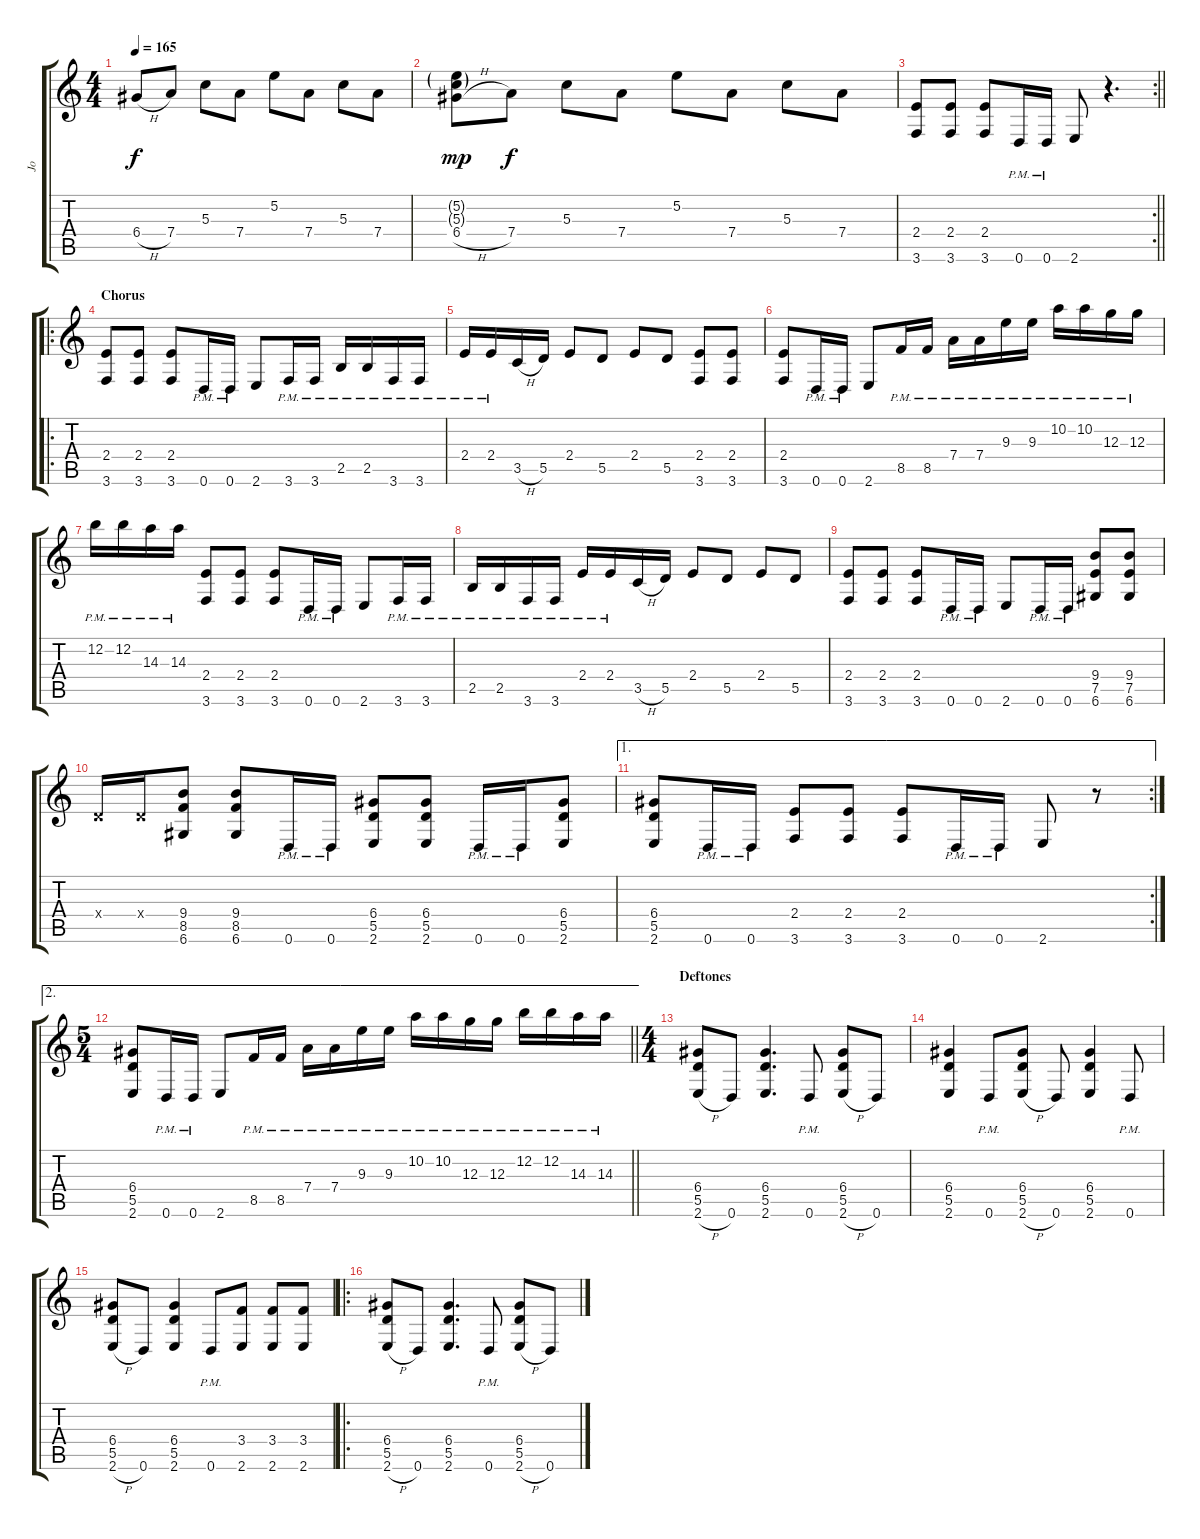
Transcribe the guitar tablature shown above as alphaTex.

\track ("Jo" "Jo") {instrument electricguitarjazz}
\staff {score tabs}
\tuning (E4 B3 G3 D3 A2 D2) {hide}
\ts (4 4)
\tempo 165
\clef g2
\ks c
6.4{h}.8{dy f} 7.4.8 5.3.8 7.4.8 5.2.8 7.4.8 5.3.8 7.4.8 |
(5.2{g} 5.3{g} 6.4{h}).8{dy mp} 7.4.8{dy f} 5.3.8 7.4.8 5.2.8 7.4.8 5.3.8 7.4.8 |
\rc 2
\barLineRight lightlight
(2.4 3.6).8 (2.4 3.6).8 (2.4 3.6).8 0.6{pm}.16 0.6{pm}.16 2.6.8 r.4{d} |
\ro
\section ("" "Chorus")
(2.4 3.6).8 (2.4 3.6).8 (2.4 3.6).8 0.6{pm}.16 0.6{pm}.16 2.6.8 3.6{pm}.16 3.6{pm}.16 2.5{pm}.16 2.5{pm}.16 3.6{pm}.16 3.6{pm}.16 |
2.4{pm}.16 2.4{pm}.16 3.5{h}.16 5.5.16 2.4.8 5.5.8 2.4.8 5.5.8 (2.4 3.6).8 (2.4 3.6).8 |
(2.4 3.6).8 0.6{pm}.16 0.6{pm}.16 2.6.8 8.5{pm}.16 8.5{pm}.16 7.4{pm}.16 7.4{pm}.16 9.3{pm}.16 9.3{pm}.16 10.2{pm}.16 10.2{pm}.16 12.3{pm}.16 12.3{pm}.16 |
12.2{pm}.16 12.2{pm}.16 14.3{pm}.16 14.3{pm}.16 (2.4 3.6).8 (2.4 3.6).8 (2.4 3.6).8 0.6{pm}.16 0.6{pm}.16 2.6.8 3.6{pm}.16 3.6{pm}.16 |
2.5{pm}.16 2.5{pm}.16 3.6{pm}.16 3.6{pm}.16 2.4{pm}.16 2.4{pm}.16 3.5{h}.16 5.5.16 2.4.8 5.5.8 2.4.8 5.5.8 |
(2.4 3.6).8 (2.4 3.6).8 (2.4 3.6).8 0.6{pm}.16 0.6{pm}.16 2.6.8 0.6{pm}.16 0.6{pm}.16 (9.4 7.5 6.6).8 (9.4 7.5 6.6).8 |
0.4{x}.16 0.4{x}.16 (9.4 8.5 6.6).8 (9.4 8.5 6.6).8 0.6{pm}.16 0.6{pm}.16 (6.4 5.5 2.6).8 (6.4 5.5 2.6).8 0.6{pm}.16 0.6{pm}.16 (6.4 5.5 2.6).8 |
\ae 1
\rc 2
(6.4 5.5 2.6).8 0.6{pm}.16 0.6{pm}.16 (2.4 3.6).8 (2.4 3.6).8 (2.4 3.6).8 0.6{pm}.16 0.6{pm}.16 2.6.8 r.8 |
\ae 2
\ts (5 4)
\barLineRight lightlight
(6.4 5.5 2.6).8 0.6{pm}.16 0.6{pm}.16 2.6.8 8.5{pm}.16 8.5{pm}.16 7.4{pm}.16 7.4{pm}.16 9.3{pm}.16 9.3{pm}.16 10.2{pm}.16 10.2{pm}.16 12.3{pm}.16 12.3{pm}.16 12.2{pm}.16 12.2{pm}.16 14.3{pm}.16 14.3{pm}.16 |
\ts (4 4)
\section ("" "Deftones")
(6.4 5.5 2.6{h}).8 0.6.8 (6.4 5.5 2.6).4{d} 0.6{pm}.8 (6.4 5.5 2.6{h}).8 0.6.8 |
(6.4 5.5 2.6).4 0.6{pm}.8 (6.4 5.5 2.6{h}).8 0.6.8 (6.4 5.5 2.6).4 0.6{pm}.8 |
(6.4 5.5 2.6{h}).8 0.6.8 (6.4 5.5 2.6).4 0.6{pm}.8 (3.4 2.6).8 (3.4 2.6).8 (3.4 2.6).8 |
\ro
(6.4 5.5 2.6{h}).8 0.6.8 (6.4 5.5 2.6).4{d} 0.6{pm}.8 (6.4 5.5 2.6{h}).8 0.6.8
